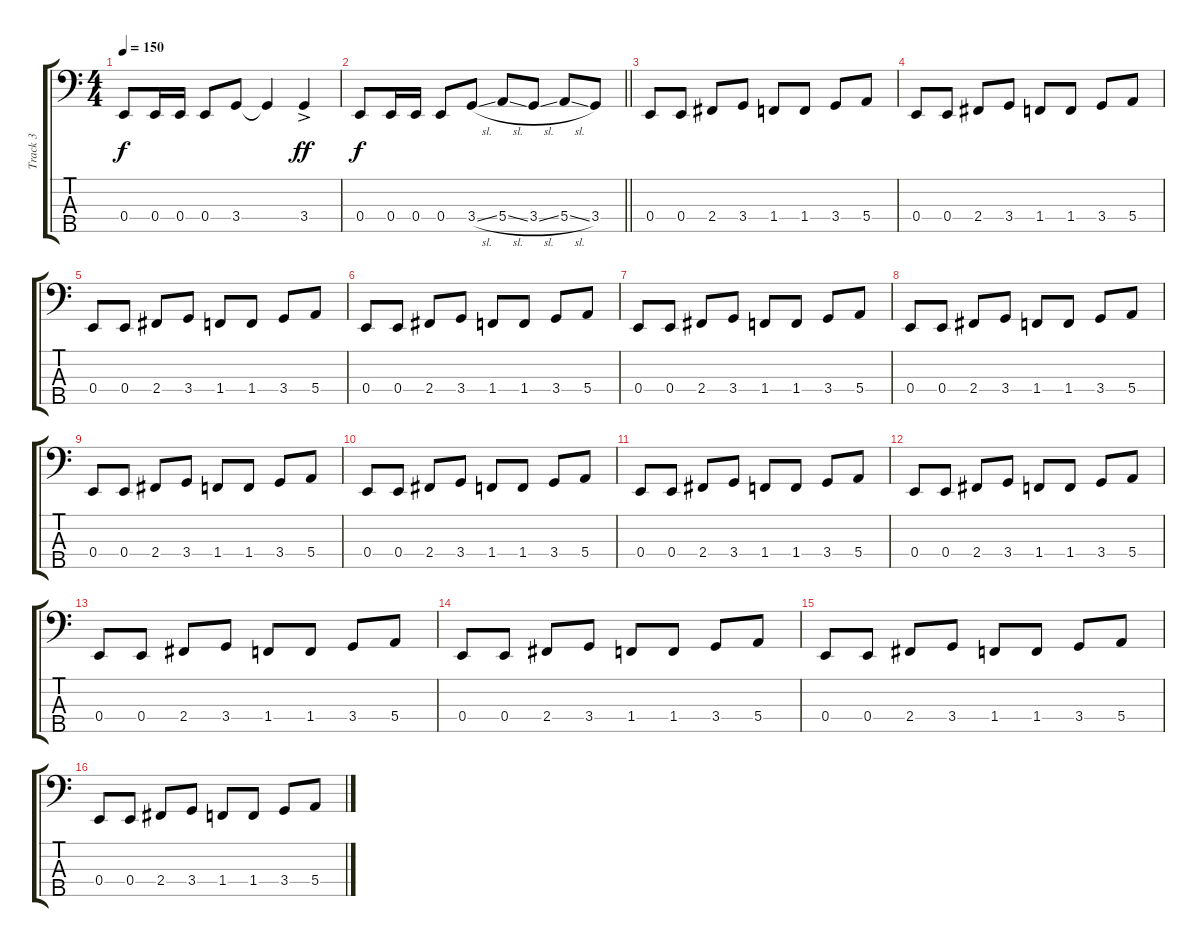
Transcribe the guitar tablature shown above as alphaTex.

\track ("Track 3" "Track 3") {instrument electricbassfinger}
\staff {score tabs}
\tuning (G2 D2 A1 E1 B0) {hide}
\ts (4 4)
\tempo 150
\clef f4
\ks c
0.4.8{dy f} 0.4.16 0.4.16 0.4.8 3.4.8 3.4{t}.4 3.4{ac}.4{dy ff} |
\barLineRight lightlight
0.4.8{dy f} 0.4.16 0.4.16 0.4.8 3.4{sl}.8 5.4{sl}.8 3.4{sl}.8 5.4{sl}.8 3.4.8 |
0.4.8 0.4.8 2.4.8 3.4.8 1.4.8 1.4.8 3.4.8 5.4.8 |
0.4.8 0.4.8 2.4.8 3.4.8 1.4.8 1.4.8 3.4.8 5.4.8 |
0.4.8 0.4.8 2.4.8 3.4.8 1.4.8 1.4.8 3.4.8 5.4.8 |
0.4.8 0.4.8 2.4.8 3.4.8 1.4.8 1.4.8 3.4.8 5.4.8 |
0.4.8 0.4.8 2.4.8 3.4.8 1.4.8 1.4.8 3.4.8 5.4.8 |
0.4.8 0.4.8 2.4.8 3.4.8 1.4.8 1.4.8 3.4.8 5.4.8 |
0.4.8 0.4.8 2.4.8 3.4.8 1.4.8 1.4.8 3.4.8 5.4.8 |
0.4.8 0.4.8 2.4.8 3.4.8 1.4.8 1.4.8 3.4.8 5.4.8 |
0.4.8 0.4.8 2.4.8 3.4.8 1.4.8 1.4.8 3.4.8 5.4.8 |
0.4.8 0.4.8 2.4.8 3.4.8 1.4.8 1.4.8 3.4.8 5.4.8 |
0.4.8 0.4.8 2.4.8 3.4.8 1.4.8 1.4.8 3.4.8 5.4.8 |
0.4.8 0.4.8 2.4.8 3.4.8 1.4.8 1.4.8 3.4.8 5.4.8 |
0.4.8 0.4.8 2.4.8 3.4.8 1.4.8 1.4.8 3.4.8 5.4.8 |
0.4.8 0.4.8 2.4.8 3.4.8 1.4.8 1.4.8 3.4.8 5.4.8
